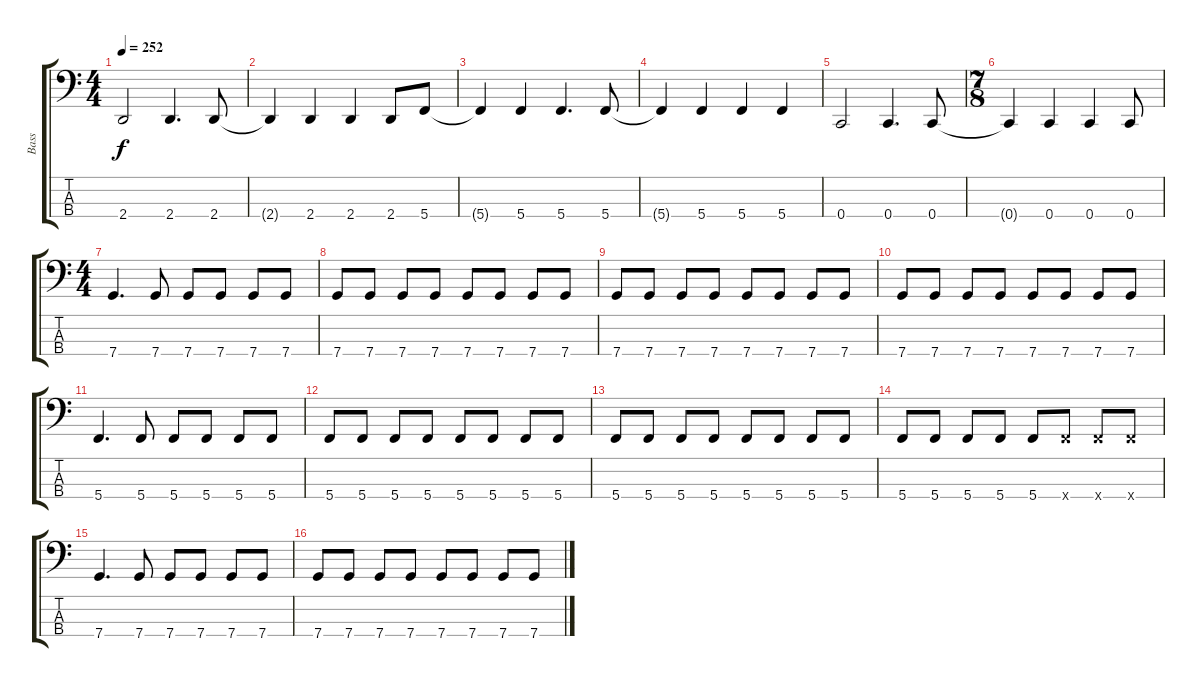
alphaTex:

\track ("Bass" "Bass") {instrument electricbasspick}
\staff {score tabs}
\tuning (F2 C2 G1 C1) {hide}
\ts (4 4)
\tempo 252
\clef f4
\ks c
2.4.2{dy f} 2.4.4{d} 2.4.8 |
2.4{t}.4 2.4.4 2.4.4 2.4.8 5.4.8 |
5.4{t}.4 5.4.4 5.4.4{d} 5.4.8 |
5.4{t}.4 5.4.4 5.4.4 5.4.4 |
0.4.2 0.4.4{d} 0.4.8 |
\ts (7 8)
0.4{t}.4 0.4.4 0.4.4 0.4.8 |
\ts (4 4)
7.4.4{d} 7.4.8 7.4.8 7.4.8 7.4.8 7.4.8 |
7.4.8 7.4.8 7.4.8 7.4.8 7.4.8 7.4.8 7.4.8 7.4.8 |
7.4.8 7.4.8 7.4.8 7.4.8 7.4.8 7.4.8 7.4.8 7.4.8 |
7.4.8 7.4.8 7.4.8 7.4.8 7.4.8 7.4.8 7.4.8 7.4.8 |
5.4.4{d} 5.4.8 5.4.8 5.4.8 5.4.8 5.4.8 |
5.4.8 5.4.8 5.4.8 5.4.8 5.4.8 5.4.8 5.4.8 5.4.8 |
5.4.8 5.4.8 5.4.8 5.4.8 5.4.8 5.4.8 5.4.8 5.4.8 |
5.4.8 5.4.8 5.4.8 5.4.8 5.4.8 5.4{x}.8 5.4{x}.8 5.4{x}.8 |
7.4.4{d} 7.4.8 7.4.8 7.4.8 7.4.8 7.4.8 |
7.4.8 7.4.8 7.4.8 7.4.8 7.4.8 7.4.8 7.4.8 7.4.8
